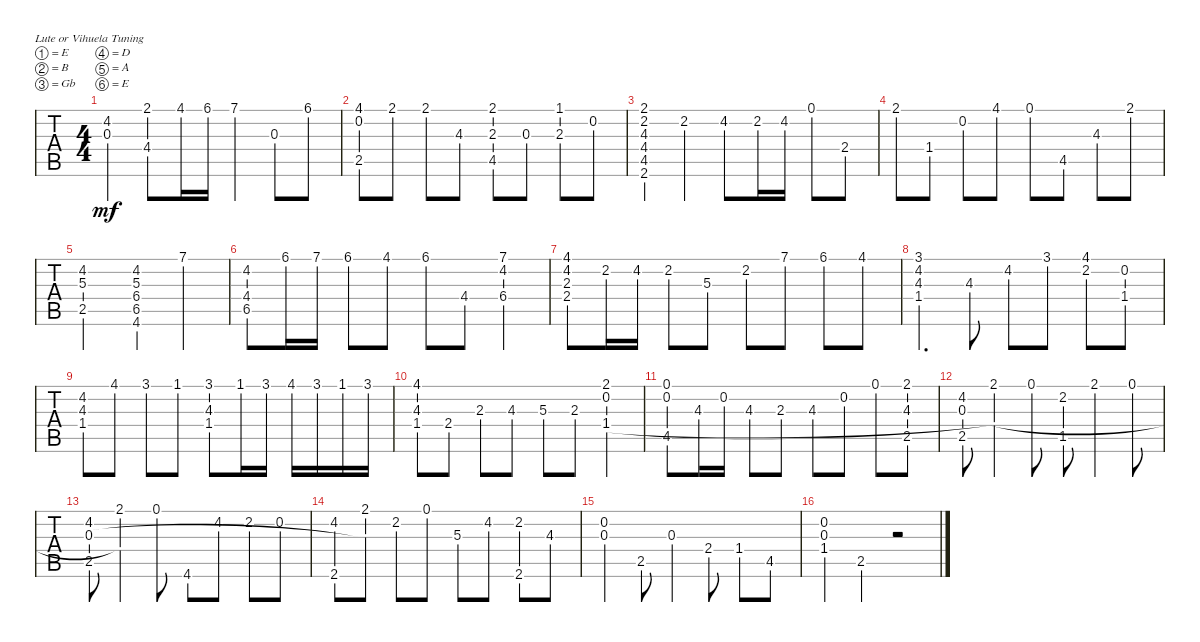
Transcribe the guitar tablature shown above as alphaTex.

\bracketExtendMode groupsimilarinstruments
\singleTrackTrackNamePolicy hidden
\multiTrackTrackNamePolicy hidden
\firstSystemTrackNameOrientation horizontal
\otherSystemsTrackNameOrientation horizontal
\track ("" "S-Gt") {instrument acousticguitarsteel}
\staff {tabs}
\tuning (E4 B3 Gb3 D3 A2 E2)
\ts (4 4)
\tempo (85 hide)
\clef g2
\ks c
(0.3 4.2).4{dy mf} (4.4{t} 2.1).8 4.1.16 6.1.16 7.1.4 0.3.8 6.1.8 |
(4.1 0.2 2.5).8 2.1.8 2.1.8 4.3.8 (4.5 2.1 2.3).8 0.3.8 (2.3 1.1).8 0.2.8 |
(2.6 4.5 4.4 4.3 2.2 2.1).4 2.2.4 4.2.8 2.2.16 4.2.16 0.1.8 2.4.8 |
2.1.8 1.4.8 0.2.8 4.1.8 0.1.8 4.5.8 4.3.8 2.1.8 |
(2.5 4.2 5.3).2 (4.6 6.4 5.3 4.2 6.5).4 7.1.4 |
(6.5 4.4 4.2).8 6.1.16 7.1.16 6.1.8 4.1.8 6.1.8 4.4.8 (6.4 4.2 7.1).4 |
(2.4 4.2 4.1 2.3).8 2.2.16 4.2.16 2.2.8 5.3.8 2.2.8 7.1.8 6.1.8 4.1.8 |
(1.4 4.3 4.2 3.1).4{d} 4.3.8 4.2.8 3.1.8 (2.2 4.1).8 (1.4 0.2).8 |
(1.4 4.3 4.2).8 4.1.8 3.1.8 1.1.8 (1.4 4.3 3.1).8 1.1.16 3.1.16 4.1.16 3.1.16 1.1.16 3.1.16 |
(1.4 4.3 4.1).8 2.4.8 2.3.8 4.3.8 5.3.8 2.3.8 (1.4 2.1 0.2).4 |
(4.5 0.2 0.1).8 4.3.16 0.2.16 4.3.8 2.3.8 4.3.8 0.2.8 0.1.8 (4.3 2.1 2.5).8 |
(0.3 4.2 2.5).8 (1.4{t} 2.1).4 0.1.8 (1.5 2.2).8 2.1.4 0.1.8 |
(0.3 4.2 2.5).8 (1.4{t} 2.1).4 0.1.8 4.6.8 4.2.8 2.2.8 0.2.8 |
(2.6 4.2).8 (0.3{t} 2.1).8 2.2.8 0.1.8 5.3.8 4.2.8 (2.6 2.2).8 4.3.8 |
(0.3 0.2).4 2.5.8 0.3.4 2.4.8 1.4.8 4.5.8 |
(1.4 0.3 0.2).4 2.5.4 r.2
